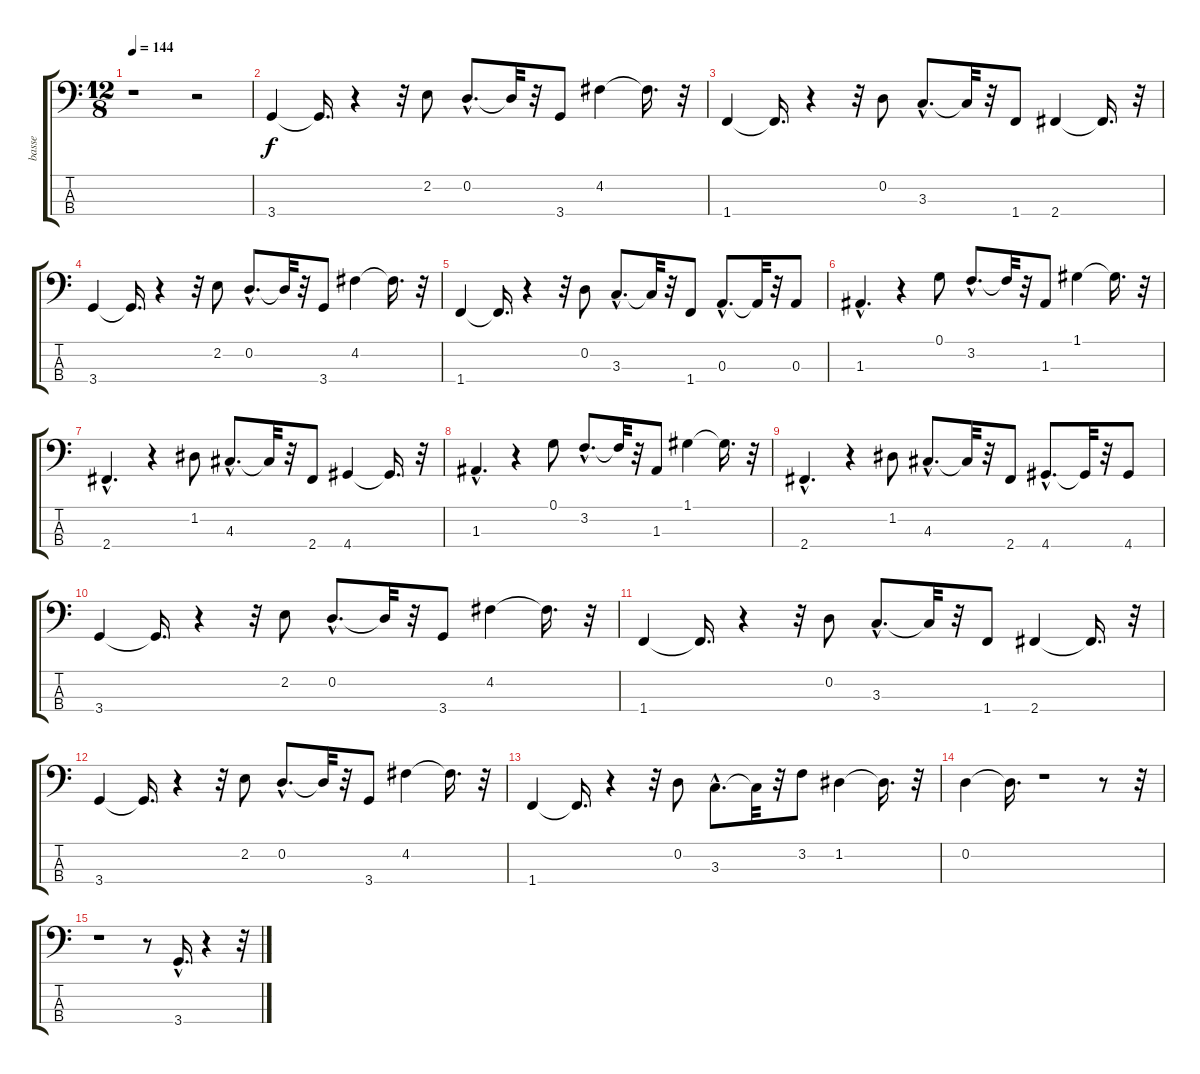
\track ("basse" "basse") {instrument electricbassfinger}
\staff {score tabs}
\tuning (G2 D2 A1 E1) {hide}
\ts (12 8)
\tempo 144
\clef f4
\ks c
r.1{dy f instrument electricbassfinger} r.2 |
3.4.4 3.4{t}.16{d} r.4 r.32 2.2.8 0.2{hac}.8{d} 0.2{t}.32 r.32 3.4.8 4.2.4 4.2{t}.16{d} r.32 |
1.4.4 1.4{t}.16{d} r.4 r.32 0.2.8 3.3{hac}.8{d} 3.3{t}.32 r.32 1.4.8 2.4.4 2.4{t}.16{d} r.32 |
3.4.4 3.4{t}.16{d} r.4 r.32 2.2.8 0.2{hac}.8{d} 0.2{t}.32 r.32 3.4.8 4.2.4 4.2{t}.16{d} r.32 |
1.4.4 1.4{t}.16{d} r.4 r.32 0.2.8 3.3{hac}.8{d} 3.3{t}.32 r.32 1.4.8 0.3{hac}.8{d} 0.3{t}.32 r.32 0.3.8 |
1.3{hac}.4{d} r.4 0.1.8 3.2{hac}.8{d} 3.2{t}.32 r.32 1.3.8 1.1.4 1.1{t}.16{d} r.32 |
2.4{hac}.4{d} r.4 1.2.8 4.3{hac}.8{d} 4.3{t}.32 r.32 2.4.8 4.4.4 4.4{t}.16{d} r.32 |
1.3{hac}.4{d} r.4 0.1.8 3.2{hac}.8{d} 3.2{t}.32 r.32 1.3.8 1.1.4 1.1{t}.16{d} r.32 |
2.4{hac}.4{d} r.4 1.2.8 4.3{hac}.8{d} 4.3{t}.32 r.32 2.4.8 4.4{hac}.8{d} 4.4{t}.32 r.32 4.4.8 |
3.4.4 3.4{t}.16{d} r.4 r.32 2.2.8 0.2{hac}.8{d} 0.2{t}.32 r.32 3.4.8 4.2.4 4.2{t}.16{d} r.32 |
1.4.4 1.4{t}.16{d} r.4 r.32 0.2.8 3.3{hac}.8{d} 3.3{t}.32 r.32 1.4.8 2.4.4 2.4{t}.16{d} r.32 |
3.4.4 3.4{t}.16{d} r.4 r.32 2.2.8 0.2{hac}.8{d} 0.2{t}.32 r.32 3.4.8 4.2.4 4.2{t}.16{d} r.32 |
1.4.4 1.4{t}.16{d} r.4 r.32 0.2.8 3.3{hac}.8{d} 3.3{t}.32 r.32 3.2.8 1.2.4 1.2{t}.16{d} r.32 |
0.2.4 0.2{t}.16{d} r.1 r.8 r.32 |
r.1 r.8 3.4{hac}.16{d} r.4 r.32
